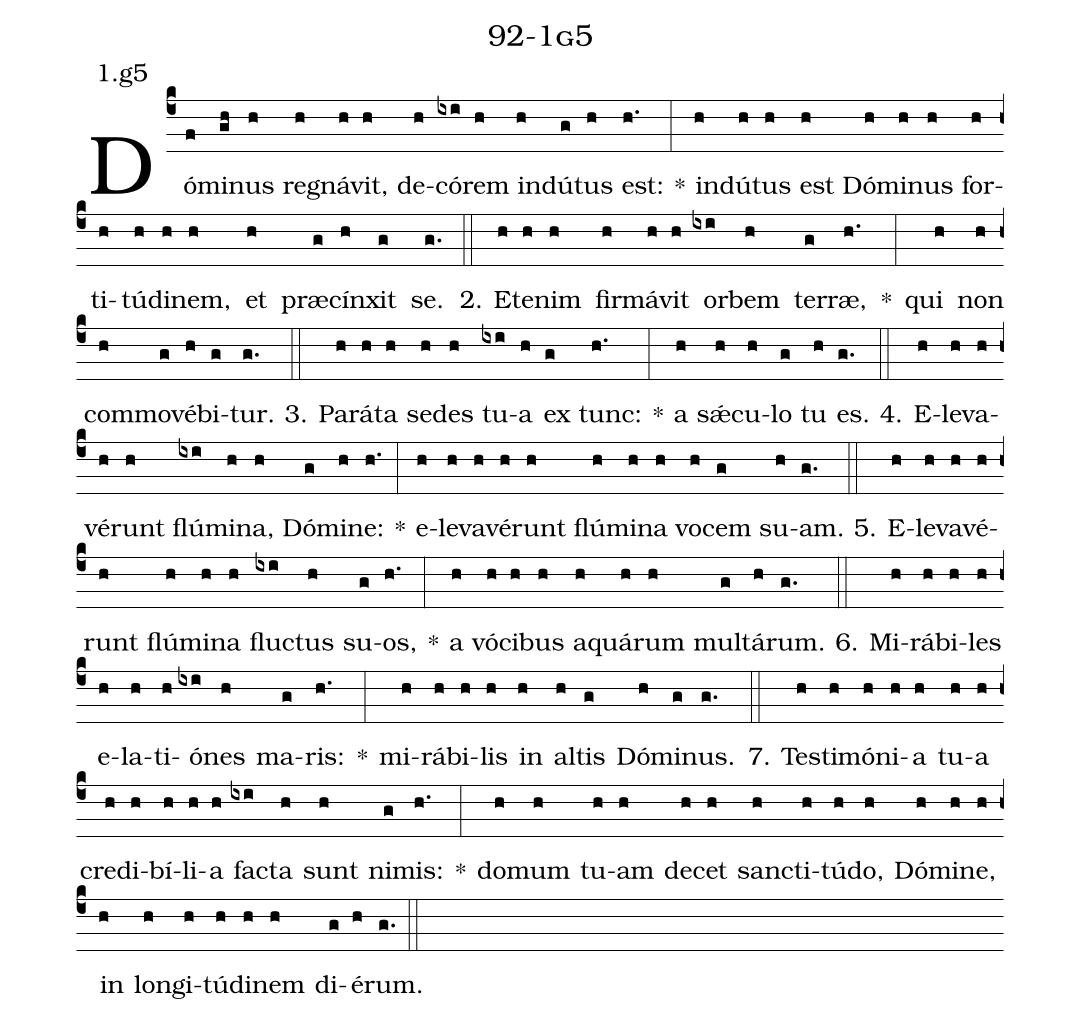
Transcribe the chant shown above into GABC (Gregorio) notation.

name: 92-1g5;
annotation: 1.g5;
%%
(c4)Dó(f)mi(gh)nus(h) re(h)gná(h)vit,(h) de(h)có(ixi)rem(h) ind(h)ú(g)tus(h) est:(h.) *(:) ind(h)ú(h)tus(h) est(h) Dó(h)mi(h)nus(h) for(h)ti(h)tú(h)di(h)nem,(h) et(h) præ(g)cín(h)xit(g) se.(g.) (::)
2. Et(h)e(h)nim(h) fir(h)má(h)vit(h) or(ixi)bem(h) ter(g)ræ,(h.) *(:) qui(h) non(h) com(h)mo(g)vé(h)bi(g)tur.(g.) (::)
3. Pa(h)rá(h)ta(h) se(h)des(h) tu(ixi)a(h) ex(g) tunc:(h.) *(:) a(h) sǽ(h)cu(h)lo(g) tu(h) es.(g.) (::)
4. E(h)le(h)va(h)vé(h)runt(h) flú(ixi)mi(h)na,(h) Dó(g)mi(h)ne:(h.) *(:) e(h)le(h)va(h)vé(h)runt(h) flú(h)mi(h)na(h) vo(h)cem(g) su(h)am.(g.) (::)
5. E(h)le(h)va(h)vé(h)runt(h) flú(h)mi(h)na(h) fluc(ixi)tus(h) su(g)os,(h.) *(:) a(h) vó(h)ci(h)bus(h) a(h)quá(h)rum(h) mul(g)tá(h)rum.(g.) (::)
6. Mi(h)rá(h)bi(h)les(h) e(h)la(h)ti(h)ó(ixi)nes(h) ma(g)ris:(h.) *(:) mi(h)rá(h)bi(h)lis(h) in(h) al(h)tis(g) Dó(h)mi(g)nus.(g.) (::)
7. Tes(h)ti(h)mó(h)ni(h)a(h) tu(h)a(h) cre(h)di(h)bí(h)li(h)a(h) fac(ixi)ta(h) sunt(h) ni(g)mis:(h.) *(:) do(h)mum(h) tu(h)am(h) de(h)cet(h) sanc(h)ti(h)tú(h)do,(h) Dó(h)mi(h)ne,(h) in(h) lon(h)gi(h)tú(h)di(h)nem(h) di(g)é(h)rum.(g.) (::)
